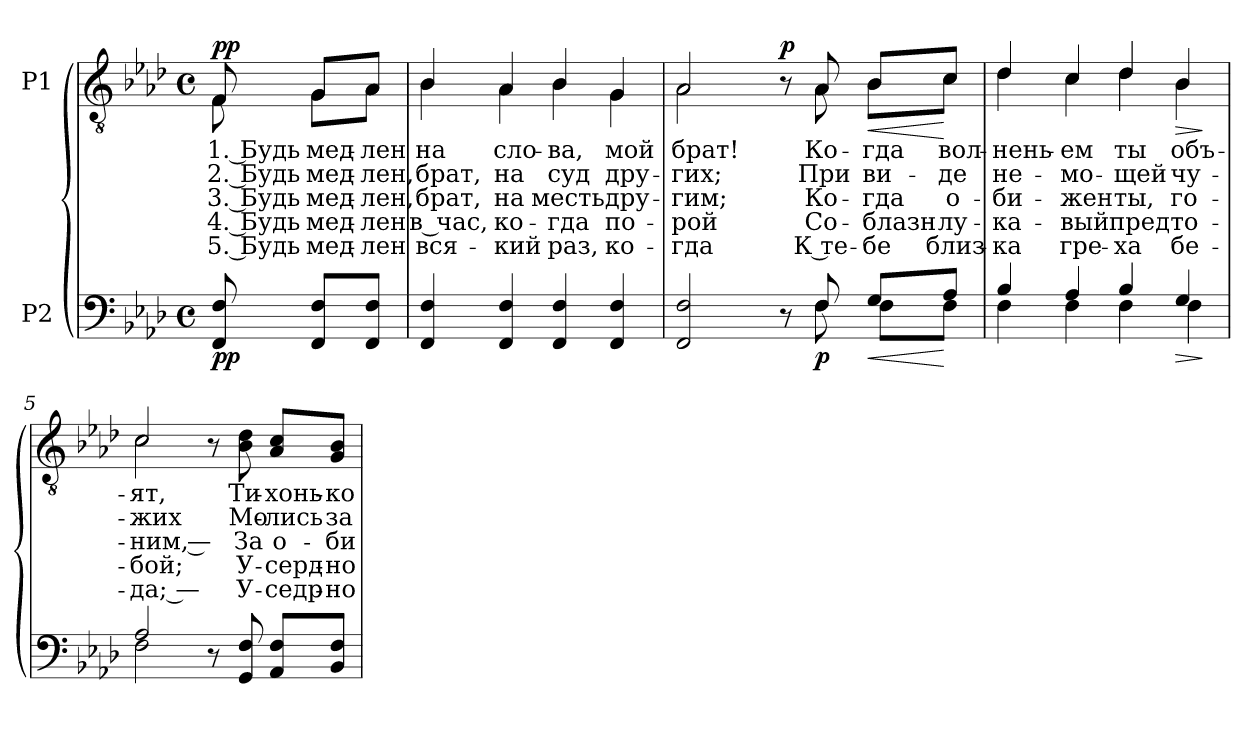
**kern	**dynam	**kern	**text	**text	**text	**text	**text	**dynam
*part2	*part2	*part1	*part1	*part1	*part1	*part1	*part1	*part1
*staff2	*staff2	*staff1	*staff1	*staff1	*staff1	*staff1	*staff1	*staff1
*I"P2	*	*I"P1	*	*	*	*	*	*
!!LO:PB:g=z
*clefF4	*	*clefGv2	*	*	*	*	*	*
*	*	*ITrd7c12	*	*	*	*	*	*
*k[b-e-a-d-]	*	*k[b-e-a-d-]	*	*	*	*	*	*
*A-:	*	*A-:	*	*	*	*	*	*
*M4/4	*	*M4/4	*	*	*	*	*	*
*met(c)	*	*met(c)	*	*	*	*	*	*
*MM80	*	*MM80	*	*	*	*	*	*
=1	=1	=1	=1	=1	=1	=1	=1	=1
!	!	!LO:TX:a:B:t=Andante	!	!	!	!	!	!
!	!	!	!LO:LY:b:color=#000000	!LO:LY:b:color=#000000	!LO:LY:b:color=#000000	!LO:LY:b:color=#000000	!LO:LY:b:color=#000000	!
*	*	*^	*	*	*	*	*	*
8FFi/ 8Fi	pp	8FFi/	8FFi\	1. Будь	2. Будь	3. Будь	4. Будь	5. Будь	pp
!	!	!	!	!LO:LY:b:color=#000000	!LO:LY:b:color=#000000	!LO:LY:b:color=#000000	!LO:LY:b:color=#000000	!LO:LY:b:color=#000000	!
8FFi/ 8Fi/L	.	8GGi/L	8GGi\L	мед-	мед-	мед-	мед-	мед-	.
!	!	!	!	!LO:LY:b:color=#000000	!LO:LY:b:color=#000000	!LO:LY:b:color=#000000	!LO:LY:b:color=#000000	!LO:LY:b:color=#000000	!
8FFi/ 8Fi/J	.	8AA-i/J	8AA-i\J	-лен	-лен,	-лен,	-лен	-лен	.
=2	=2	=2	=2	=2	=2	=2	=2	=2	=2
!	!	!	!	!LO:LY:b:color=#000000	!LO:LY:b:color=#000000	!LO:LY:b:color=#000000	!LO:LY:b:color=#000000	!LO:LY:b:color=#000000	!
4FFi/ 4Fi	.	4BB-i/	4BB-i\	на	брат,	брат,	в час,	вся-	.
!	!	!	!	!LO:LY:b:color=#000000	!LO:LY:b:color=#000000	!LO:LY:b:color=#000000	!LO:LY:b:color=#000000	!LO:LY:b:color=#000000	!
4FFi/ 4Fi	.	4AA-i/	4AA-i\	сло-	на	на	ко-	-кий	.
!	!	!	!	!LO:LY:b:color=#000000	!LO:LY:b:color=#000000	!LO:LY:b:color=#000000	!LO:LY:b:color=#000000	!LO:LY:b:color=#000000	!
4FFi/ 4Fi	.	4BB-i/	4BB-i\	-ва,	суд	месть	-гда	раз,	.
!	!	!	!	!LO:LY:b:color=#000000	!LO:LY:b:color=#000000	!LO:LY:b:color=#000000	!LO:LY:b:color=#000000	!LO:LY:b:color=#000000	!
4FFi/ 4Fi	.	4GGi/	4GGi\	мой	дру-	дру-	по-	ко-	.
=3	=3	=3	=3	=3	=3	=3	=3	=3	=3
*^	*	*	*	*	*	*	*	*	*
!	!	!	!	!	!LO:LY:b:color=#000000	!LO:LY:b:color=#000000	!LO:LY:b:color=#000000	!LO:LY:b:color=#000000	!LO:LY:b:color=#000000	!
2FFi/ 2Fi	8ryy	.	2AA-i/	2AA-i\	брат!	-гих;	-гим;	-рой	-гда	.
*v	*v	*	*	*	*	*	*	*	*	*
8r	.	8r	8ryy	.	.	.	.	.	p
*^	*	*	*	*	*	*	*	*	*
!	!	!	!	!	!LO:LY:b:color=#000000	!LO:LY:b:color=#000000	!LO:LY:b:color=#000000	!LO:LY:b:color=#000000	!LO:LY:b:color=#000000	!
8Fi/	8Fi\	p	8AA-i/	8AA-i\	Ко-	При	Ко-	Со-	К те-	.
!	!	!LO:HP:b	!	!	!	!	!	!	!	!
!	!	!	!	!	!LO:LY:b:color=#000000	!LO:LY:b:color=#000000	!LO:LY:b:color=#000000	!LO:LY:b:color=#000000	!LO:LY:b:color=#000000	!LO:HP:b
8Gi/L	8Fi\L	<	8BB-i/L	8BB-i\L	-гда	ви-	-гда	-блазн	-бе	<
!	!	!	!	!	!LO:LY:b:color=#000000	!LO:LY:b:color=#000000	!LO:LY:b:color=#000000	!LO:LY:b:color=#000000	!LO:LY:b:color=#000000	!
8A-i/J	8Fi\J	[	8Ci/J	8Ci\J	вол-	-де	о-	лу-	близ-	[
!!LO:LB:g=z	!!
=4	=4	=4	=4	=4	=4	=4	=4	=4	=4	=4
!	!	!	!	!	!LO:LY:b:color=#000000	!LO:LY:b:color=#000000	!LO:LY:b:color=#000000	!LO:LY:b:color=#000000	!LO:LY:b:color=#000000	!
4B-i/	4Fi\	.	4D-i/	4D-i\	-нень-	не-	-би-	-ка-	-ка	.
!	!	!	!	!	!LO:LY:b:color=#000000	!LO:LY:b:color=#000000	!LO:LY:b:color=#000000	!LO:LY:b:color=#000000	!LO:LY:b:color=#000000	!
4A-i/	4Fi\	.	4Ci/	4Ci\	-ем	-мо-	-жен	-вый	гре-	.
!	!	!	!	!	!LO:LY:b:color=#000000	!LO:LY:b:color=#000000	!LO:LY:b:color=#000000	!LO:LY:b:color=#000000	!LO:LY:b:color=#000000	!
4B-i/	4Fi\	.	4D-i/	4D-i\	ты	-щей	ты,	пред	-ха	.
!	!	!LO:HP:b	!	!	!	!	!	!	!	!
!	!	!	!	!	!LO:LY:b:color=#000000	!LO:LY:b:color=#000000	!LO:LY:b:color=#000000	!LO:LY:b:color=#000000	!LO:LY:b:color=#000000	!LO:HP:b
4Gi/	4Fi\	>	4BB-i/	4BB-i\	объ-	чу-	го-	то-	бе-	>
*v	*v	*	*	*	*	*	*	*	*	*
*	*	*v	*v	*	*	*	*	*	*
.	]	.	.	.	.	.	.	]
=5	=5	=5	=5	=5	=5	=5	=5	=5
*^	*	*	*	*	*	*	*	*
!	!	!	!	!LO:LY:b:color=#000000	!LO:LY:b:color=#000000	!LO:LY:b:color=#000000	!LO:LY:b:color=#000000	!LO:LY:b:color=#000000	!
*	*	*	*^	*	*	*	*	*	*
2A-i/	2Fi\	.	2Ci/	2Ci\	-ят,	-жих	-ним, —	-бой;	-да; —	.
8r	8ryy	.	8r	2ryy	.	.	.	.	.	.
!	!	!	!	!	!LO:LY:b:color=#000000	!LO:LY:b:color=#000000	!LO:LY:b:color=#000000	!LO:LY:b:color=#000000	!LO:LY:b:color=#000000	!
4.ryy	8GGi/ 8Fi	.	8BB-i\ 8D-i	.	Ти-	Мо-	За	У-	У-	.
!	!	!	!	!	!LO:LY:b:color=#000000	!LO:LY:b:color=#000000	!LO:LY:b:color=#000000	!LO:LY:b:color=#000000	!LO:LY:b:color=#000000	!
.	8AA-i/ 8Fi/L	.	8AA-i/ 8Ci/L	.	-хонь-	-лись	о-	-серд-	-седр-	.
!	!	!	!	!	!LO:LY:b:color=#000000	!LO:LY:b:color=#000000	!LO:LY:b:color=#000000	!LO:LY:b:color=#000000	!LO:LY:b:color=#000000	!
.	8BB-i/ 8Fi/J	.	8GGi/ 8BB-i/J	.	-ко	за	-би-	-но	-но	.
*v	*v	*	*	*	*	*	*	*	*	*
*	*	*v	*v	*	*	*	*	*	*
=	=	=	=	=	=	=	=	=
*-	*-	*-	*-	*-	*-	*-	*-	*-
